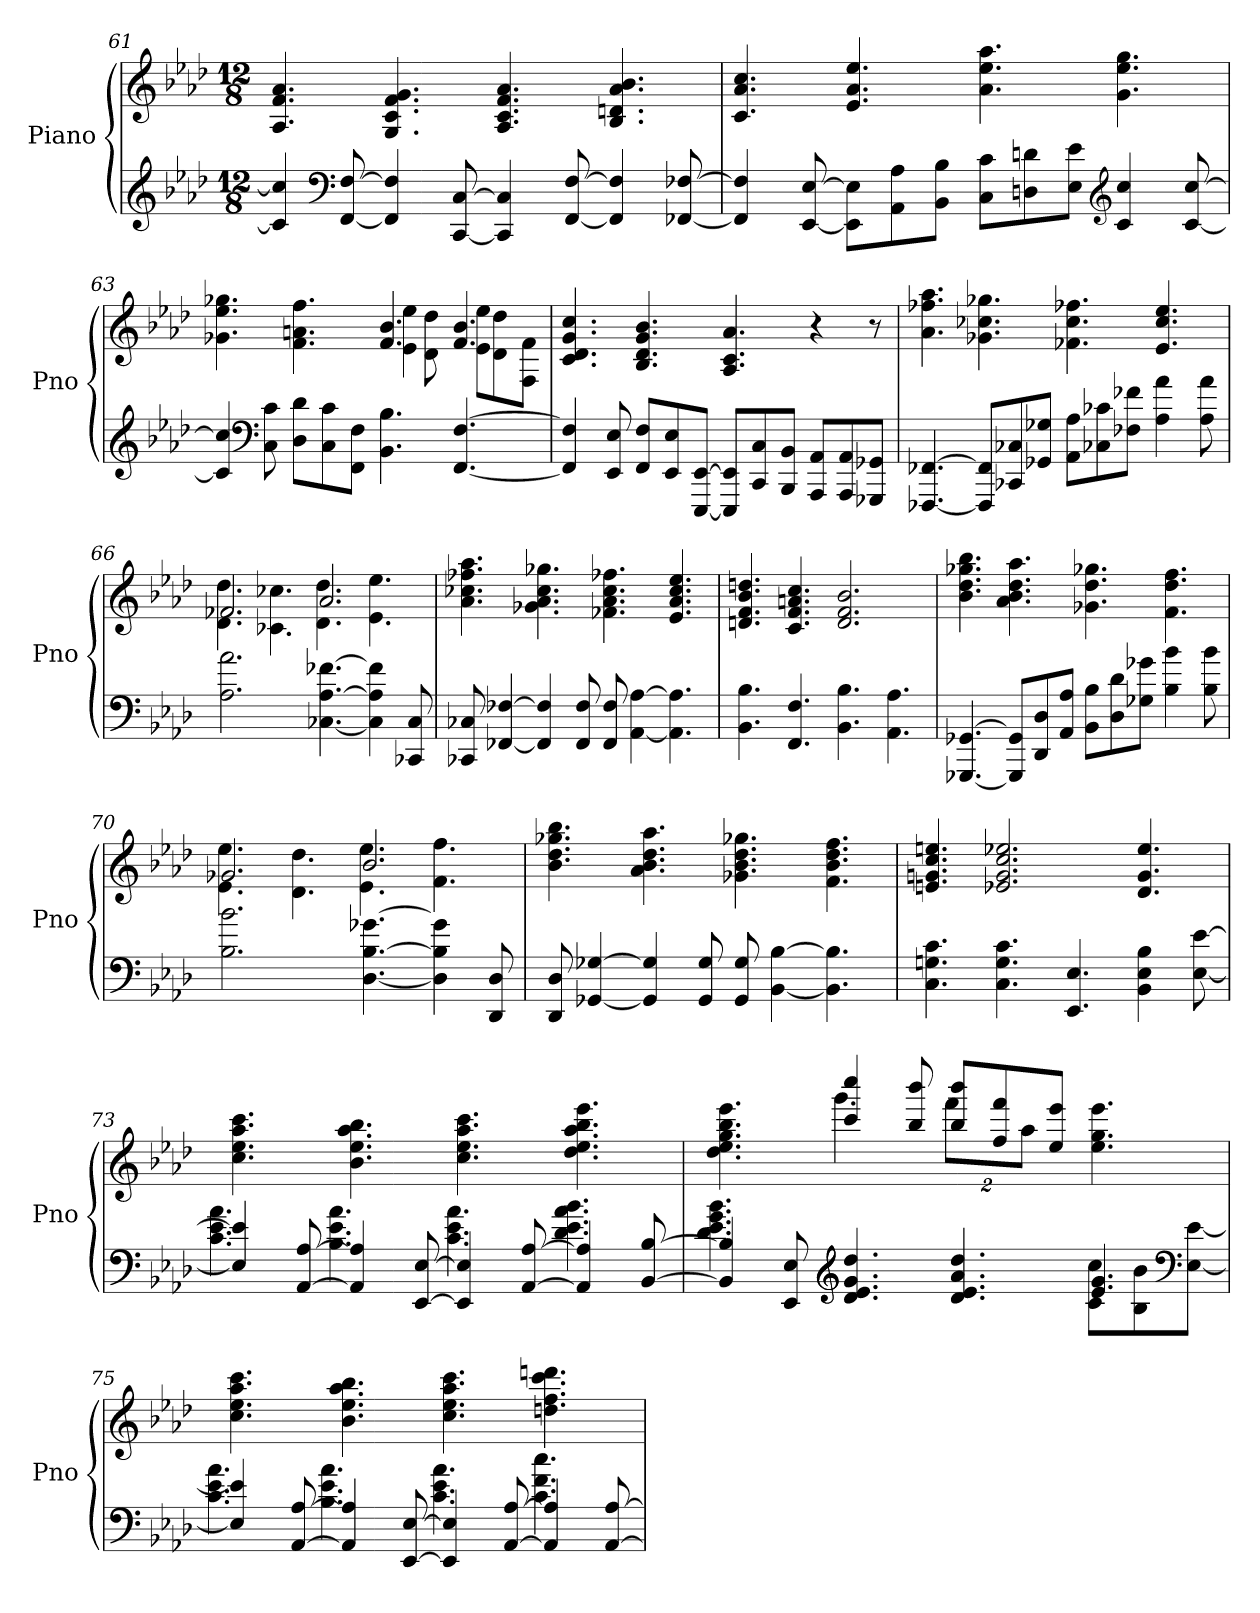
**kern	**kern
*part1	*part1
*staff2	*staff1
*I"Piano	*
*I'Pno	*
*clefG2	*clefG2
*k[b-e-a-d-]	*k[b-e-a-d-]
*M12/8	*M12/8
=61	=61
4c] 4cc]	4.A- 4.f 4.a-
*clefF4	*
[8FF [8F	.
4FF] 4F]	4.G 4.c 4.f 4.g
[8CC [8C	.
4CC] 4C]	4.A- 4.c 4.f 4.a-
[8FF [8F	.
4FF] 4F]	4.B- 4.dn 4.a- 4.b-
[8FF-X [8F-X	.
=62	=62
4FF-] 4F-]	4.c 4.a- 4.cc
[8EE- [8E-	.
8EE-]\ 8E-]\L	4.e- 4.a- 4.ee-
8AA- 8A-	.
8BB- 8B-J	.
8C\ 8c\L	4.a- 4.ee- 4.aa-
8Dn 8dn	.
8E- 8e-J	.
*clefG2	*
4c 4cc	4.g 4.ee- 4.gg
[8c [8cc	.
=63	=63
*	*^
4c] 4cc]	4.g-X 4.ee- 4.gg-X	2.ryy
*clefF4	*	*
8C 8c	.	.
8D- 8d-L	4.f 4.an 4.ff	.
8C 8c	.	.
8FF 8FJ	.	.
4.BB- 4.B-	4.f 4.b-	4e- 4ee-
.	.	8d- 8dd-
[4.FF [4.F	4.f 4.b-	8e- 8ee-L
.	.	8d- 8dd-
.	.	8F 8fJ
*	*v	*v
=64	=64
4FF] 4F]	4.c 4.d- 4.g 4.cc
8EE- 8E-	.
8FF 8FL	4.B- 4.d- 4.g 4.b-
8EE- 8E-	.
[8EEE- [8EE-J	.
8EEE-] 8EE-]L	4.A- 4.c 4.a-
8CC 8C	.
8BBB- 8BB-J	.
8AAA- 8AA-L	4r
8AAA- 8AA-	.
8GGG-X 8GG-XJ	8r
=65	=65
[4.FFF-X [4.FF-X	4.a- 4.ff-X 4.aa-
8FFF-] 8FF-]L	4.g-X 4.cc-X 4.gg-X
8CC-X 8C-X	.
8GG-X 8G-XJ	.
8AA- 8A-L	4.f-X 4.cc- 4.ff-X
8C-X 8c-X	.
8F-X 8f-XJ	.
4A- 4a-	4.e- 4.cc- 4.ee-
8A- 8a-	.
=66	=66
*	*^
2.A- 2.a-	2.f-X	4.d- 4.dd-
.	.	4.c-X 4.cc-X
[4.C-X [4.A- [4.f-X	2.a-	4.d- 4.dd-
4C-] 4A-] 4f-]	.	4.e- 4.ee-
8CC-X 8C-	.	.
*	*v	*v
=67	=67
8CC-X 8C-X	4.a- 4.cc-X 4.ff-X 4.aa-
[4FF-X [4F-X	.
4FF-] 4F-]	4.g-X 4.a- 4.cc- 4.gg-X
8FF- 8F-	.
8FF- 8F-	4.f-X 4.a- 4.cc- 4.ff-X
[4AA- [4A-	.
4.AA-] 4.A-]	4.e- 4.a- 4.cc- 4.ee-
=68	=68
4.BB- 4.B-	4.dn 4.f 4.b- 4.ddn
4.FF 4.F	4.c 4.f 4.an 4.cc
4.BB- 4.B-	2.d 2.f 2.b-
4.AA- 4.A-	.
=69	=69
[4.GGG-X [4.GG-X	4.b- 4.dd- 4.gg-X 4.bb-
8GGG-] 8GG-]L	4.a- 4.b- 4.dd- 4.aa-
8DD- 8D-	.
8AA- 8A-J	.
8BB- 8B-L	4.g-X 4.dd- 4.gg-X
8D- 8d-	.
8G-X 8g-XJ	.
4B- 4b-	4.f 4.dd- 4.ff
8B- 8b-	.
=70	=70
*	*^
2.B- 2.b-	2.g-X	4.e- 4.ee-
.	.	4.d- 4.dd-
[4.D- [4.B- [4.g-X	2.b-	4.e- 4.ee-
4D-] 4B-] 4g-]	.	4.f 4.ff
8DD- 8D-	.	.
*	*v	*v
=71	=71
8DD- 8D-	4.b- 4.dd- 4.gg-X 4.bb-
[4GG-X [4G-X	.
4GG-] 4G-]	4.a- 4.b- 4.dd- 4.aa-
8GG- 8G-	.
8GG- 8G-	4.g-X 4.b- 4.dd- 4.gg-X
[4BB- [4B-	.
4.BB-] 4.B-]	4.f 4.b- 4.dd- 4.ff
=72	=72
4.C 4.Gn 4.c	4.en 4.gn 4.cc 4.een
4.C 4.G 4.c	2.e-X 2.g 2.cc 2.ee-X
4.EE- 4.E-	.
4BB- 4E- 4B-	4.d- 4.g 4.ee-
[8E- [8e-	.
=73	=73
*^	*
4E-] 4e-]	4.c 4.e- 4.a-	4.cc 4.ee- 4.aa- 4.ccc
[8AA- [8A-	.	.
4AA-] 4A-]	4.B- 4.e- 4.a-	4.b- 4.ee- 4.aa- 4.bb-
[8EE- [8E-	.	.
4EE-] 4E-]	4.c 4.e- 4.a-	4.cc 4.ee- 4.aa- 4.ccc
[8AA- [8A-	.	.
4AA-] 4A-]	4.d- 4.e- 4.a- 4.b-	4.dd- 4.ee- 4.aa- 4.bb- 4.eee-
[8BB- [8B-	.	.
=74	=74	=74
*	*	*^
4BB-] 4B-]	4.d- 4.e- 4.g 4.b-	4.dd- 4.ee- 4.gg 4.bb- 4.eee-	4.ryy
8EE- 8E-	.	.	.
*clefG2	*	*	*
4.d- 4.e- 4.g 4.dd-	2.ryy	4ccc 4cccc	4.ggg
.	.	8bb- 8bbb-	.
4.d- 4.e- 4.a- 4.dd-	.	8bb- 8bbb-L	16%3fffL
.	.	8ff 8fff	.
.	.	.	16%3aa-J
.	.	8ee- 8eee-J	.
4.e- 4.g	8c 8ccL	4.ee- 4.gg 4.eee-	4.ryy
.	8B- 8b-	.	.
*clefF4	*	*	*
.	[8E- [8e-J	.	.
*	*	*v	*v
=75	=75	=75
4E-] 4e-]	4.c 4.e- 4.a-	4.cc 4.ee- 4.aa- 4.ccc
[8AA- [8A-	.	.
4AA-] 4A-]	4.B- 4.e- 4.a-	4.b- 4.ee- 4.aa- 4.bb-
[8EE- [8E-	.	.
4EE-] 4E-]	4.c 4.e- 4.a-	4.cc 4.ee- 4.aa- 4.ccc
[8AA- [8A-	.	.
4AA-] 4A-]	4.c 4.f 4.cc	4.ddn 4.ff 4.ccc 4.dddn
[8AA- [8A-	.	.
*v	*v	*
=	=
*-	*-
